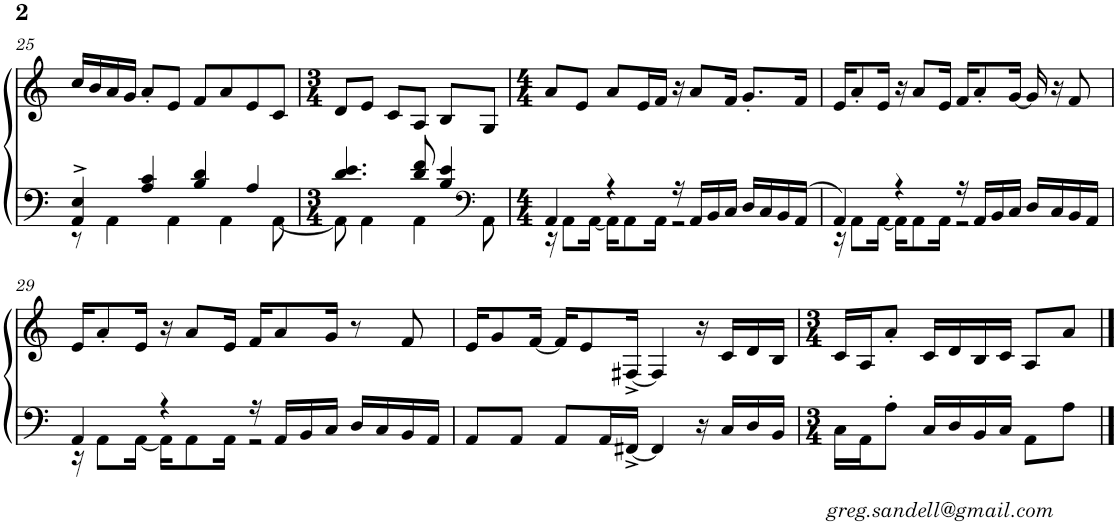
**kern	**kern
*part1	*part1
*staff2	*staff1
*I"Piano	*
*I'Pno.	*
!!LO:PB:g=z
*clefF4	*clefG2
*k[]	*k[]
*M4/4	*M4/4
=25	=25
*^	*
4AA/^ 4E/^	8r	16cc/LL
.	.	16b/
.	4AA\	16a/
.	.	16g/JJ
4A/ 4c/	.	8a'/L
.	4AA\	8e/J
4B/ 4d/	.	8f/L
.	4AA\	8a/
4A/	.	8e/
.	[8AA\	8c/J
=26	=26	=26
*M3/4	*	*M3/4
4.d/ 4.e/	8AA\]	8d/L
.	4AA\	8e/J
.	.	8c/L
8d/ 8f/	4AA\	8A/J
4B/ 4e/	.	8B/L
*clefF4	*	*
.	8AA\	8G/J
=27	=27	=27
*M4/4	*	*M4/4
4AA/	16r	8a/L
.	8AA\L	.
.	.	8e/J
.	[16AA\Jk	.
4r	16AA\KL]	8a/L
.	8AA\	.
.	.	16e/L
.	16AA\Jk	16f/JJ
16r	2r	16r
16AA/LL	.	8a/L
16BB/	.	.
16C/JJ	.	16f/Jk
16D/LL	.	8.g'/L
16C/	.	.
16BB/	.	.
16AA/JJ	.	16f/Jk
=28	=28	=28
4AA/	16r	16e/KL
.	8AA\L	8a'/
.	[16AA\Jk	16e/Jk
4r	16AA\KL]	16r
.	8AA\	8a/L
.	16AA\Jk	16e/Jk
16r	2r	16f/KL
16AA/LL	.	8a'/
16BB/	.	.
16C/JJ	.	[16g/Jk
16D/LL	.	16g/]
16C/	.	16r
16BB/	.	8f/
16AA/JJ	.	.
!!LO:LB:g=z
=29	=29	=29
4AA/	16r	16e/KL
.	8AA\L	8a'/
.	[16AA\Jk	16e/Jk
4r	16AA\KL]	16r
.	8AA\	8a/L
.	16AA\Jk	16e/Jk
16r	2r	16f/KL
16AA/LL	.	8a/
16BB/	.	.
16C/JJ	.	16g/Jk
16D/LL	.	8r
16C/	.	.
16BB/	.	8f/
16AA/JJ	.	.
=30	=30	=30
8AA/L	2ryy	16e/KL
.	.	8g/
8AA/J	.	.
.	.	[16f/Jk
8AA/L	.	16f/KL]
.	.	8e/
16AA/L	.	.
[16FF#X^/JJ	.	[16F#X^/Jk
4FF#/]	16ryy	4F#/]
.	16ryy	.
.	8ryy	.
16r	4ryy	16r
16C/LL	.	16c/LL
16D/	.	16d/
16BB/JJ	.	16B/JJ
*v	*v	*
=31	=31
*M3/4	*M3/4
!LO:TX:b:i:t=greg.sandell@gmail.com	!
16C\LL	16c/LL
16AA\J	16A/J
8A'\J	8a'/J
16C/LL	16c/LL
16D/	16d/
16BB/	16B/
16C/JJ	16c/JJ
8AA\L	8A/L
8A\J	8a/J
==	==
*-	*-
